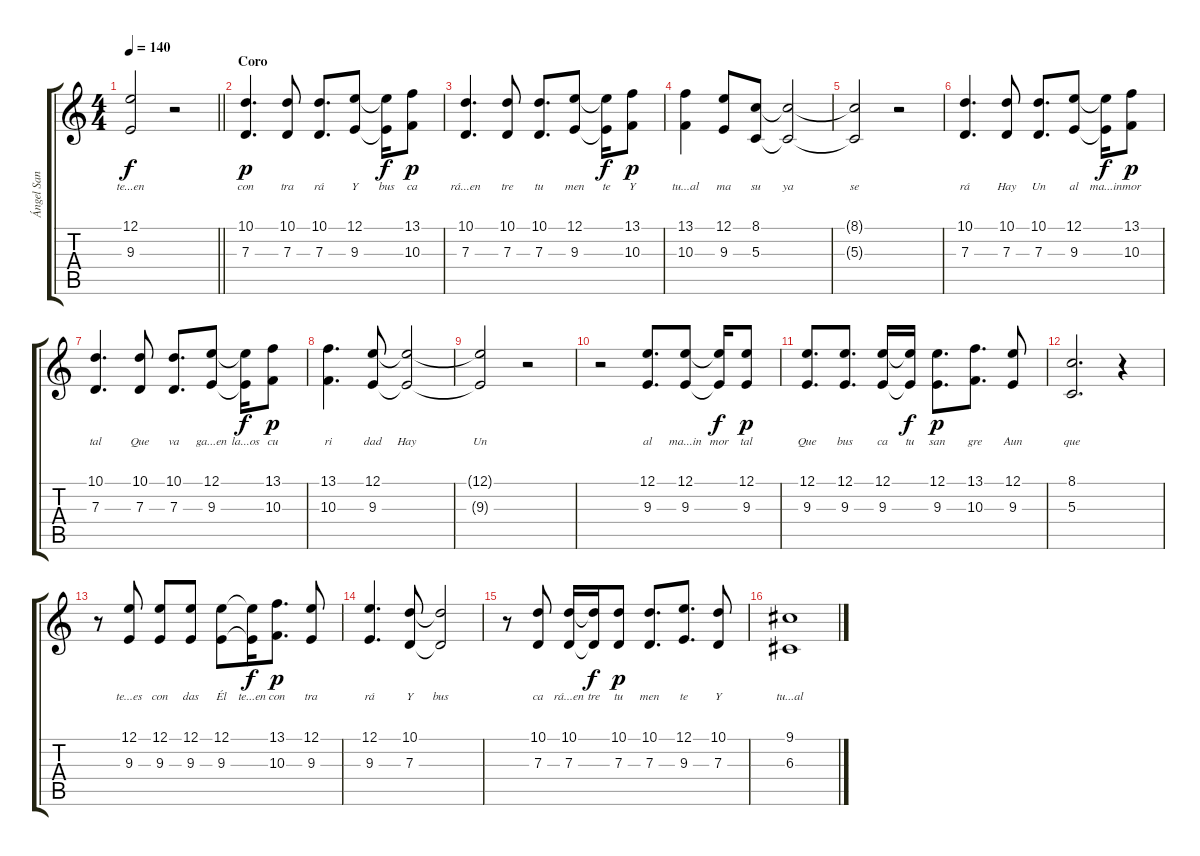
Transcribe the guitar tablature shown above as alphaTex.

\track ("Ángel San Juan (Voz)" "Ángel San ") {instrument lead2sawtooth}
\staff {score tabs}
\tuning (E4 B3 G3 D3 A2 E2) {hide}
\ts (4 4)
\tempo 140
\clef g2
\barLineRight lightlight
\ks c
(12.1{t} 9.3{t}).2{lyrics (0 "te...en") lyrics (1 "") lyrics (2 "") lyrics (3 "") lyrics (4 "") dy f} r.2 |
\section ("" "Coro")
(10.1 7.3).4{d lyrics (0 "con") lyrics (1 "") lyrics (2 "") lyrics (3 "") lyrics (4 "") dy p} (10.1 7.3).8{lyrics (0 "tra") lyrics (1 "") lyrics (2 "") lyrics (3 "") lyrics (4 "")} (10.1 7.3).8{d lyrics (0 "rá") lyrics (1 "") lyrics (2 "") lyrics (3 "") lyrics (4 "")} (12.1 9.3).8{lyrics (0 "Y") lyrics (1 "") lyrics (2 "") lyrics (3 "") lyrics (4 "")} (12.1{t} 9.3{t}).16{lyrics (0 "bus") lyrics (1 "") lyrics (2 "") lyrics (3 "") lyrics (4 "") dy f} (13.1 10.3).8{lyrics (0 "ca") lyrics (1 "") lyrics (2 "") lyrics (3 "") lyrics (4 "") dy p} |
(10.1 7.3).4{d lyrics (0 "rá...en") lyrics (1 "") lyrics (2 "") lyrics (3 "") lyrics (4 "")} (10.1 7.3).8{lyrics (0 "tre") lyrics (1 "") lyrics (2 "") lyrics (3 "") lyrics (4 "")} (10.1 7.3).8{d lyrics (0 "tu") lyrics (1 "") lyrics (2 "") lyrics (3 "") lyrics (4 "")} (12.1 9.3).8{lyrics (0 "men") lyrics (1 "") lyrics (2 "") lyrics (3 "") lyrics (4 "")} (12.1{t} 9.3{t}).16{lyrics (0 "te") lyrics (1 "") lyrics (2 "") lyrics (3 "") lyrics (4 "") dy f} (13.1 10.3).8{lyrics (0 "Y") lyrics (1 "") lyrics (2 "") lyrics (3 "") lyrics (4 "") dy p} |
(13.1 10.3).4{lyrics (0 "tu...al") lyrics (1 "") lyrics (2 "") lyrics (3 "") lyrics (4 "")} (12.1 9.3).8{lyrics (0 "ma") lyrics (1 "") lyrics (2 "") lyrics (3 "") lyrics (4 "")} (8.1 5.3).8{lyrics (0 "su") lyrics (1 "") lyrics (2 "") lyrics (3 "") lyrics (4 "")} (8.1{t} 5.3{t}).2{lyrics (0 "ya") lyrics (1 "") lyrics (2 "") lyrics (3 "") lyrics (4 "")} |
(8.1{t} 5.3{t}).2{lyrics (0 "se") lyrics (1 "") lyrics (2 "") lyrics (3 "") lyrics (4 "")} r.2 |
(10.1 7.3).4{d lyrics (0 "rá") lyrics (1 "") lyrics (2 "") lyrics (3 "") lyrics (4 "")} (10.1 7.3).8{lyrics (0 "Hay") lyrics (1 "") lyrics (2 "") lyrics (3 "") lyrics (4 "")} (10.1 7.3).8{d lyrics (0 "Un") lyrics (1 "") lyrics (2 "") lyrics (3 "") lyrics (4 "")} (12.1 9.3).8{lyrics (0 "al") lyrics (1 "") lyrics (2 "") lyrics (3 "") lyrics (4 "")} (12.1{t} 9.3{t}).16{lyrics (0 "ma...in") lyrics (1 "") lyrics (2 "") lyrics (3 "") lyrics (4 "") dy f} (13.1 10.3).8{lyrics (0 "mor") lyrics (1 "") lyrics (2 "") lyrics (3 "") lyrics (4 "") dy p} |
(10.1 7.3).4{d lyrics (0 "tal") lyrics (1 "") lyrics (2 "") lyrics (3 "") lyrics (4 "")} (10.1 7.3).8{lyrics (0 "Que") lyrics (1 "") lyrics (2 "") lyrics (3 "") lyrics (4 "")} (10.1 7.3).8{d lyrics (0 "va") lyrics (1 "") lyrics (2 "") lyrics (3 "") lyrics (4 "")} (12.1 9.3).8{lyrics (0 "ga...en") lyrics (1 "") lyrics (2 "") lyrics (3 "") lyrics (4 "")} (12.1{t} 9.3{t}).16{lyrics (0 "la...os") lyrics (1 "") lyrics (2 "") lyrics (3 "") lyrics (4 "") dy f} (13.1 10.3).8{lyrics (0 "cu") lyrics (1 "") lyrics (2 "") lyrics (3 "") lyrics (4 "") dy p} |
(13.1 10.3).4{d lyrics (0 "ri") lyrics (1 "") lyrics (2 "") lyrics (3 "") lyrics (4 "")} (12.1 9.3).8{lyrics (0 "dad") lyrics (1 "") lyrics (2 "") lyrics (3 "") lyrics (4 "")} (12.1{t} 9.3{t}).2{lyrics (0 "Hay") lyrics (1 "") lyrics (2 "") lyrics (3 "") lyrics (4 "")} |
(12.1{t} 9.3{t}).2{lyrics (0 "Un") lyrics (1 "") lyrics (2 "") lyrics (3 "") lyrics (4 "")} r.2 |
r.2 (12.1 9.3).8{d lyrics (0 "al") lyrics (1 "") lyrics (2 "") lyrics (3 "") lyrics (4 "")} (12.1 9.3).8{lyrics (0 "ma...in") lyrics (1 "") lyrics (2 "") lyrics (3 "") lyrics (4 "")} (12.1{t} 9.3{t}).16{lyrics (0 "mor") lyrics (1 "") lyrics (2 "") lyrics (3 "") lyrics (4 "") dy f} (12.1 9.3).8{lyrics (0 "tal") lyrics (1 "") lyrics (2 "") lyrics (3 "") lyrics (4 "") dy p} |
(12.1 9.3).8{d lyrics (0 "Que") lyrics (1 "") lyrics (2 "") lyrics (3 "") lyrics (4 "")} (12.1 9.3).8{d lyrics (0 "bus") lyrics (1 "") lyrics (2 "") lyrics (3 "") lyrics (4 "")} (12.1 9.3).16{lyrics (0 "ca") lyrics (1 "") lyrics (2 "") lyrics (3 "") lyrics (4 "")} (12.1{t} 9.3{t}).16{lyrics (0 "tu") lyrics (1 "") lyrics (2 "") lyrics (3 "") lyrics (4 "") dy f} (12.1 9.3).8{d lyrics (0 "san") lyrics (1 "") lyrics (2 "") lyrics (3 "") lyrics (4 "") dy p} (13.1 10.3).8{d lyrics (0 "gre") lyrics (1 "") lyrics (2 "") lyrics (3 "") lyrics (4 "")} (12.1 9.3).8{lyrics (0 "Aun") lyrics (1 "") lyrics (2 "") lyrics (3 "") lyrics (4 "")} |
(8.1 5.3).2{d lyrics (0 "que") lyrics (1 "") lyrics (2 "") lyrics (3 "") lyrics (4 "")} r.4 |
r.8 (12.1 9.3).8{lyrics (0 "te...es") lyrics (1 "") lyrics (2 "") lyrics (3 "") lyrics (4 "")} (12.1 9.3).8{lyrics (0 "con") lyrics (1 "") lyrics (2 "") lyrics (3 "") lyrics (4 "")} (12.1 9.3).8{lyrics (0 "das") lyrics (1 "") lyrics (2 "") lyrics (3 "") lyrics (4 "")} (12.1 9.3).8{lyrics (0 "Él") lyrics (1 "") lyrics (2 "") lyrics (3 "") lyrics (4 "")} (12.1{t} 9.3{t}).16{lyrics (0 "te...en") lyrics (1 "") lyrics (2 "") lyrics (3 "") lyrics (4 "") dy f} (13.1 10.3).8{d lyrics (0 "con") lyrics (1 "") lyrics (2 "") lyrics (3 "") lyrics (4 "") dy p} (12.1 9.3).8{lyrics (0 "tra") lyrics (1 "") lyrics (2 "") lyrics (3 "") lyrics (4 "")} |
(12.1 9.3).4{d lyrics (0 "rá") lyrics (1 "") lyrics (2 "") lyrics (3 "") lyrics (4 "")} (10.1 7.3).8{lyrics (0 "Y") lyrics (1 "") lyrics (2 "") lyrics (3 "") lyrics (4 "")} (10.1{t} 7.3{t}).2{lyrics (0 "bus") lyrics (1 "") lyrics (2 "") lyrics (3 "") lyrics (4 "")} |
r.8 (10.1 7.3).8{lyrics (0 "ca") lyrics (1 "") lyrics (2 "") lyrics (3 "") lyrics (4 "")} (10.1 7.3).16{lyrics (0 "rá...en") lyrics (1 "") lyrics (2 "") lyrics (3 "") lyrics (4 "")} (10.1{t} 7.3{t}).16{lyrics (0 "tre") lyrics (1 "") lyrics (2 "") lyrics (3 "") lyrics (4 "") dy f} (10.1 7.3).8{lyrics (0 "tu") lyrics (1 "") lyrics (2 "") lyrics (3 "") lyrics (4 "") dy p} (10.1 7.3).8{d lyrics (0 "men") lyrics (1 "") lyrics (2 "") lyrics (3 "") lyrics (4 "")} (12.1 9.3).8{d lyrics (0 "te") lyrics (1 "") lyrics (2 "") lyrics (3 "") lyrics (4 "")} (10.1 7.3).8{lyrics (0 "Y") lyrics (1 "") lyrics (2 "") lyrics (3 "") lyrics (4 "")} |
(9.1 6.3).1{lyrics (0 "tu...al") lyrics (1 "") lyrics (2 "") lyrics (3 "") lyrics (4 "")}
